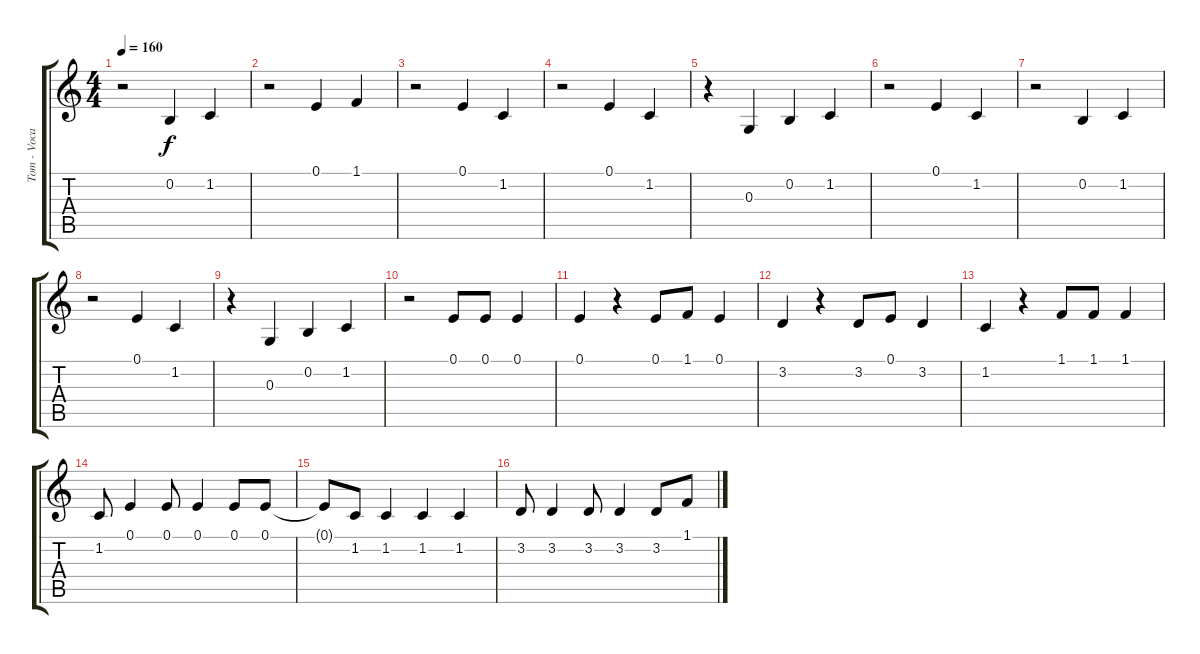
\track ("Tom - Vocals" "Tom - Voca") {instrument synthbrass2}
\staff {score tabs}
\tuning (E4 B3 G3 D3 A2 E2) {hide}
\ts (4 4)
\tempo 160
\clef g2
\ks c
r.2{dy f} 0.2.4 1.2.4 |
r.2 0.1.4 1.1.4 |
r.2 0.1.4 1.2.4 |
r.2 0.1.4 1.2.4 |
r.4 0.3.4 0.2.4 1.2.4 |
r.2 0.1.4 1.2.4 |
r.2 0.2.4 1.2.4 |
r.2 0.1.4 1.2.4 |
r.4 0.3.4 0.2.4 1.2.4 |
r.2 0.1.8 0.1.8 0.1.4 |
0.1.4 r.4 0.1.8 1.1.8 0.1.4 |
3.2.4 r.4 3.2.8 0.1.8 3.2.4 |
1.2.4 r.4 1.1.8 1.1.8 1.1.4 |
1.2.8 0.1.4 0.1.8 0.1.4 0.1.8 0.1.8 |
0.1{t}.8 1.2.8 1.2.4 1.2.4 1.2.4 |
3.2.8 3.2.4 3.2.8 3.2.4 3.2.8 1.1.8
